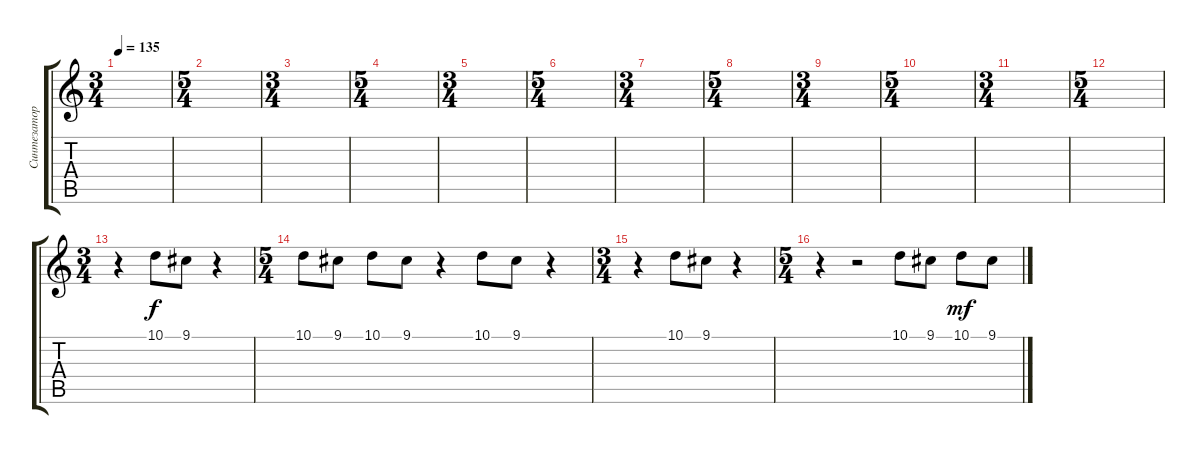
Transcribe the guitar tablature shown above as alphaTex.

\track ("Синтезатор 2" "Синтезатор") {instrument lead1square}
\staff {score tabs}
\tuning (E4 B3 G3 D3 A2 E2) {hide}
\ts (3 4)
\tempo 135
\clef g2
\ks c
|
\ts (5 4)
|
\ts (3 4)
|
\ts (5 4)
|
\ts (3 4)
|
\ts (5 4)
|
\ts (3 4)
|
\ts (5 4)
|
\ts (3 4)
|
\ts (5 4)
|
\ts (3 4)
|
\ts (5 4)
|
\ts (3 4)
r.4 10.1.8 9.1.8 r.4 |
\ts (5 4)
10.1.8 9.1.8 10.1.8 9.1.8 r.4 10.1.8 9.1.8 r.4 |
\ts (3 4)
r.4 10.1.8 9.1.8 r.4 |
\ts (5 4)
r.4 r.2 10.1.8 9.1.8 10.1.8{dy mf} 9.1.8
